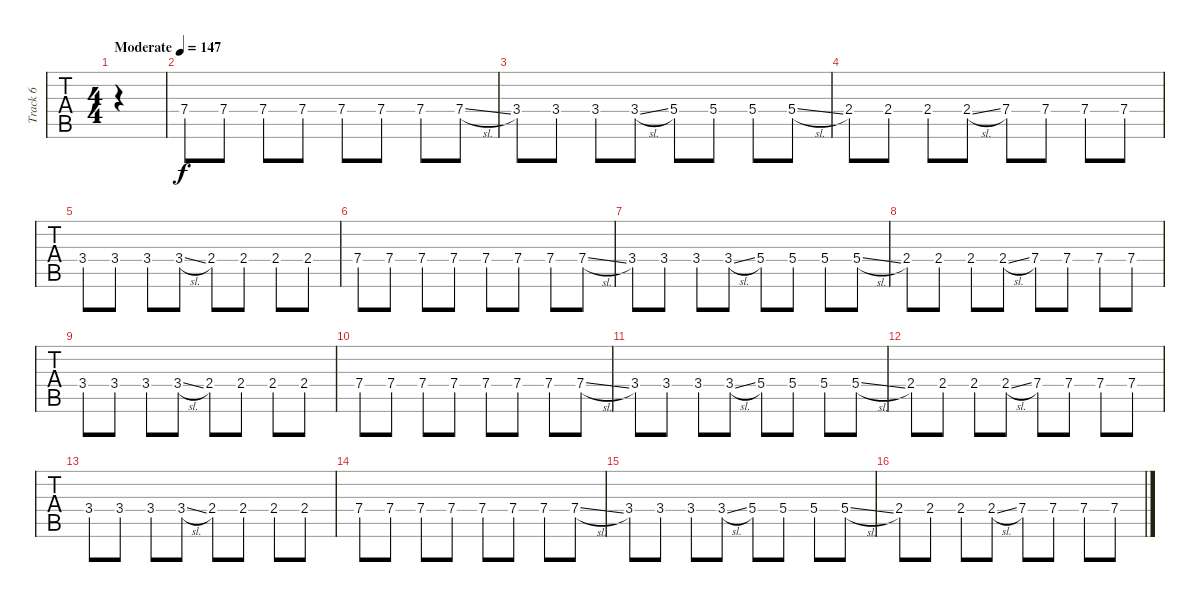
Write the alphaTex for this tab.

\track ("Track 6" "Track 6") {instrument distortionguitar}
\staff {tabs}
\tuning (E4 B3 G3 D3 A2 E2) {hide}
\ts (4 4)
\tempo (147 "Moderate")
\clef g2
\ks c
|
7.4.8 7.4.8 7.4.8 7.4.8 7.4.8 7.4.8 7.4.8 7.4{sl}.8 |
3.4.8 3.4.8 3.4.8 3.4{sl}.8 5.4.8 5.4.8 5.4.8 5.4{sl}.8 |
2.4.8 2.4.8 2.4.8 2.4{sl}.8 7.4.8 7.4.8 7.4.8 7.4.8 |
3.4.8 3.4.8 3.4.8 3.4{sl}.8 2.4.8 2.4.8 2.4.8 2.4.8 |
7.4.8 7.4.8 7.4.8 7.4.8 7.4.8 7.4.8 7.4.8 7.4{sl}.8 |
3.4.8 3.4.8 3.4.8 3.4{sl}.8 5.4.8 5.4.8 5.4.8 5.4{sl}.8 |
2.4.8 2.4.8 2.4.8 2.4{sl}.8 7.4.8 7.4.8 7.4.8 7.4.8 |
3.4.8 3.4.8 3.4.8 3.4{sl}.8 2.4.8 2.4.8 2.4.8 2.4.8 |
7.4.8 7.4.8 7.4.8 7.4.8 7.4.8 7.4.8 7.4.8 7.4{sl}.8 |
3.4.8 3.4.8 3.4.8 3.4{sl}.8 5.4.8 5.4.8 5.4.8 5.4{sl}.8 |
2.4.8 2.4.8 2.4.8 2.4{sl}.8 7.4.8 7.4.8 7.4.8 7.4.8 |
3.4.8 3.4.8 3.4.8 3.4{sl}.8 2.4.8 2.4.8 2.4.8 2.4.8 |
7.4.8 7.4.8 7.4.8 7.4.8 7.4.8 7.4.8 7.4.8 7.4{sl}.8 |
3.4.8 3.4.8 3.4.8 3.4{sl}.8 5.4.8 5.4.8 5.4.8 5.4{sl}.8 |
2.4.8 2.4.8 2.4.8 2.4{sl}.8 7.4.8 7.4.8 7.4.8 7.4.8
